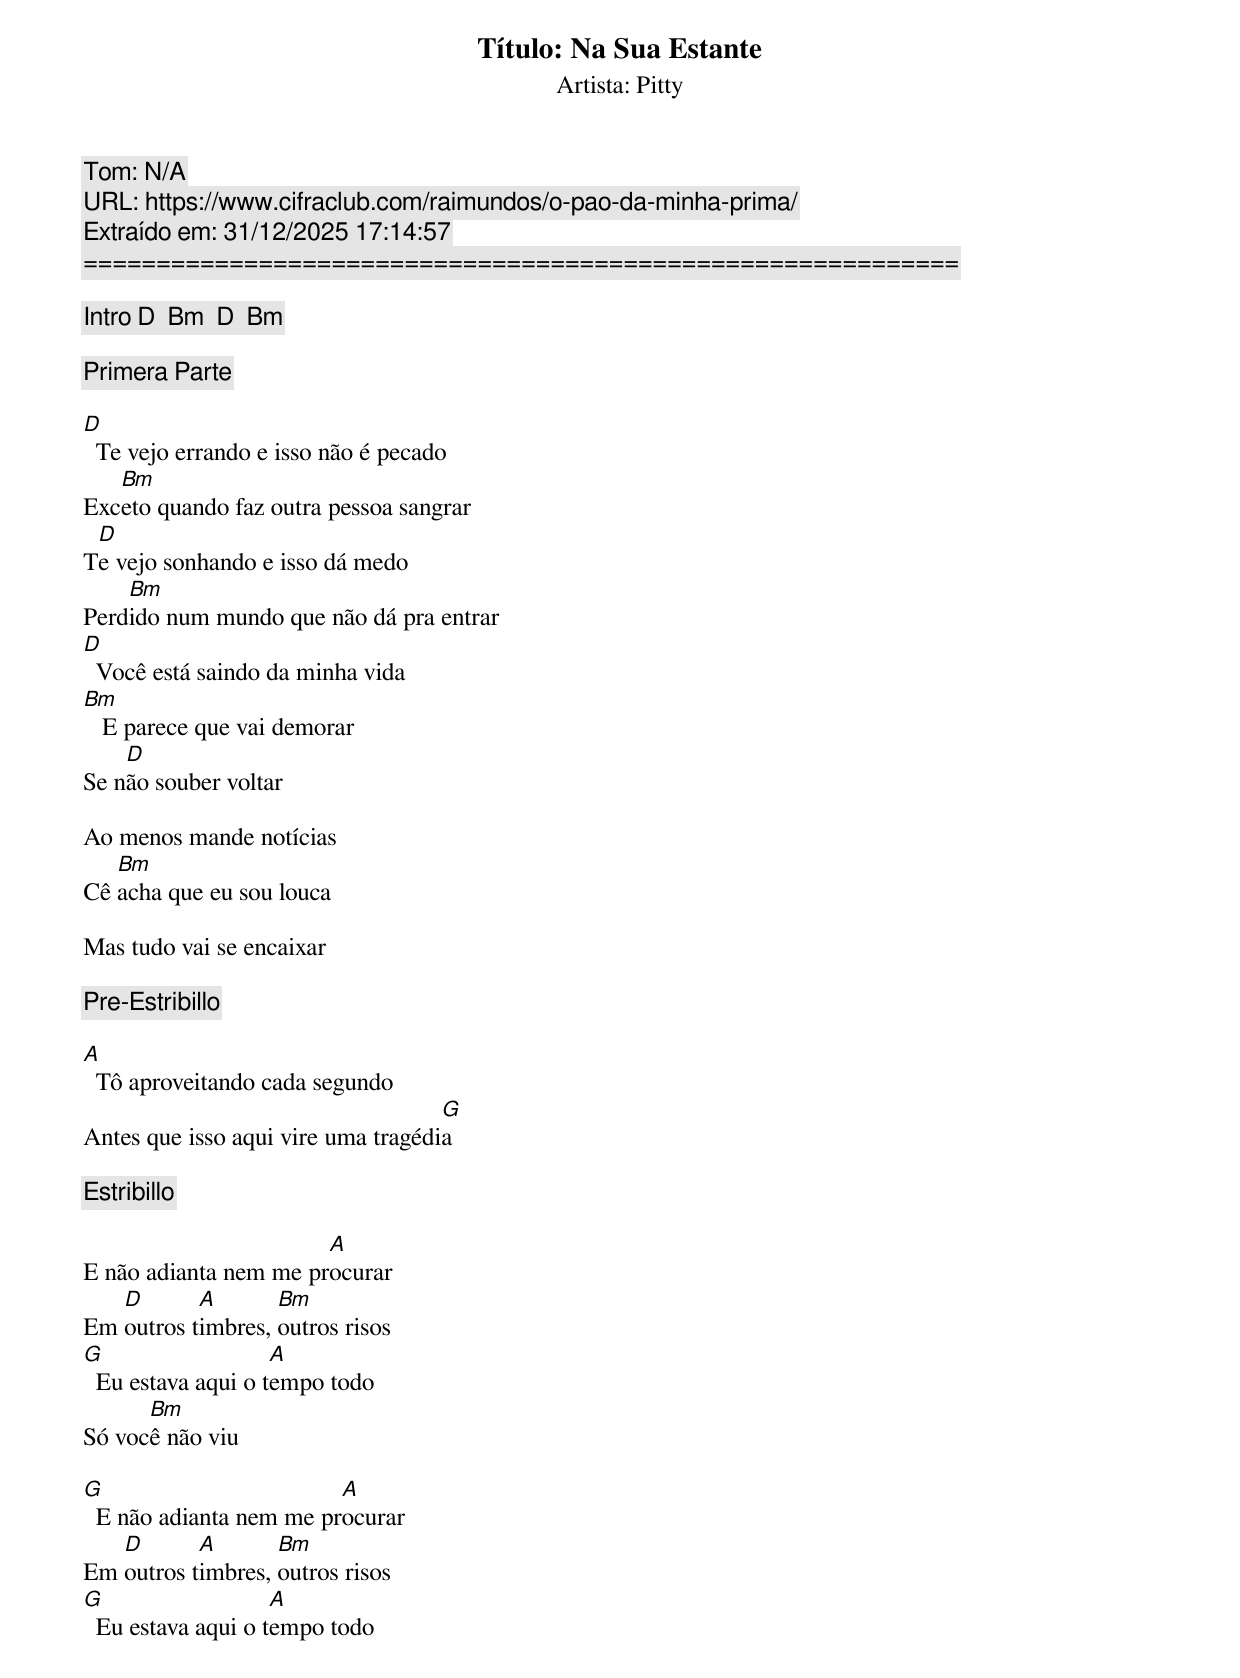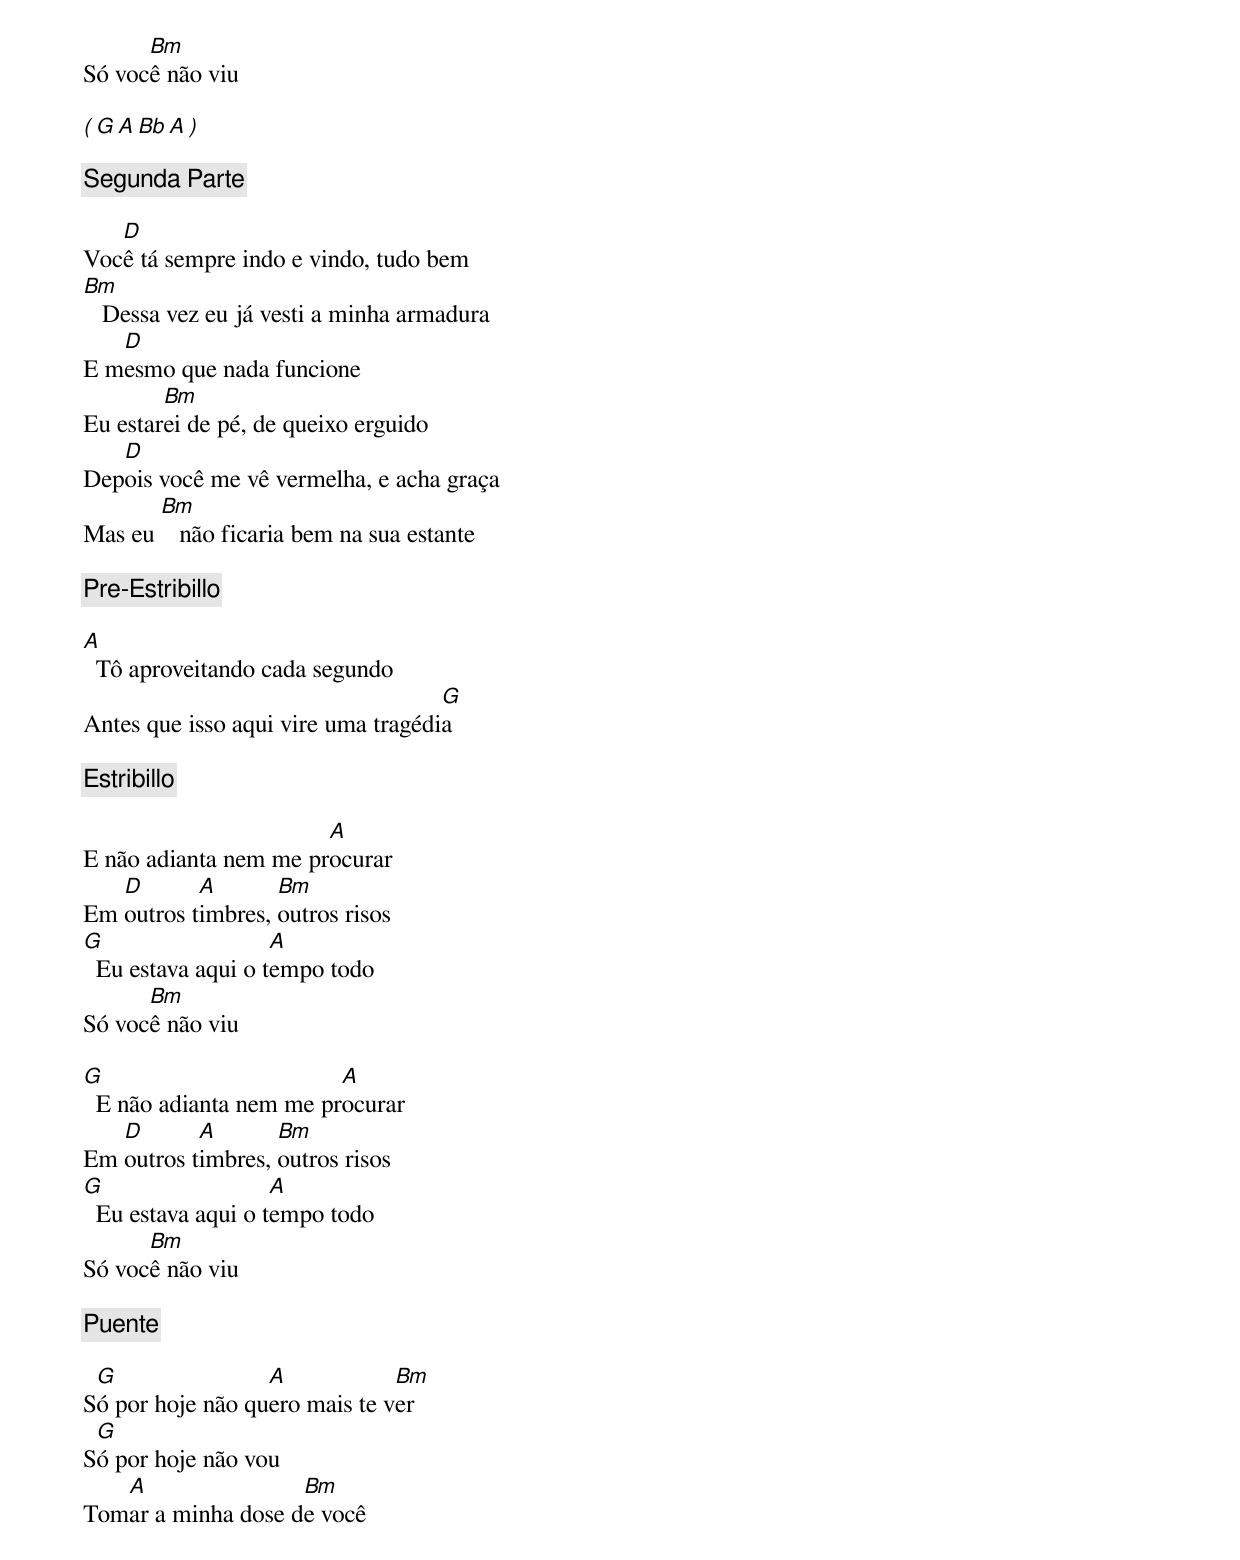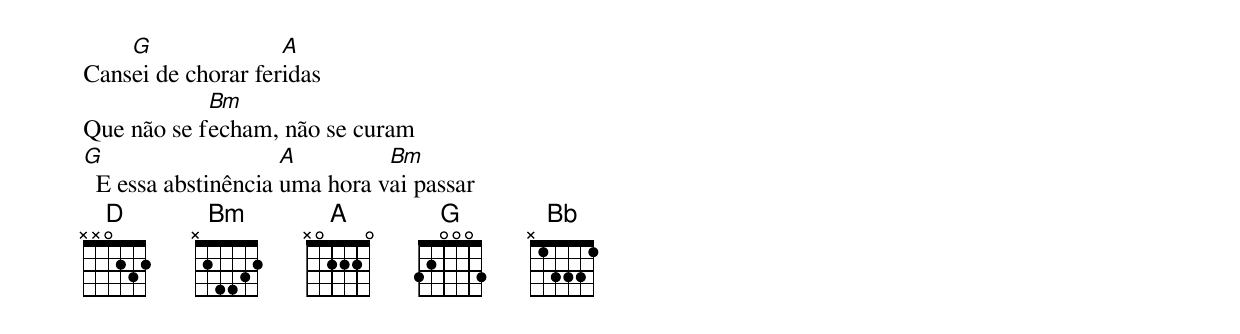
Título: Na Sua Estante
Artista: Pitty
Tom: N/A
URL: https://www.cifraclub.com/raimundos/o-pao-da-minha-prima/
Extraído em: 31/12/2025 17:14:57
============================================================

[Intro] D  Bm  D  Bm

[Primera Parte]

D
  Te vejo errando e isso não é pecado
   Bm
Exceto quando faz outra pessoa sangrar
 D
Te vejo sonhando e isso dá medo
    Bm
Perdido num mundo que não dá pra entrar
D
  Você está saindo da minha vida
Bm
   E parece que vai demorar
    D
Se não souber voltar

Ao menos mande notícias
   Bm
Cê acha que eu sou louca

Mas tudo vai se encaixar

[Pre-Estribillo]

A
  Tô aproveitando cada segundo
                                    G
Antes que isso aqui vire uma tragédia

[Estribillo]

                       A
E não adianta nem me procurar
   D       A       Bm
Em outros timbres, outros risos
G                   A
  Eu estava aqui o tempo todo
      Bm
Só você não viu

G                        A
  E não adianta nem me procurar
   D       A       Bm
Em outros timbres, outros risos
G                   A
  Eu estava aqui o tempo todo
      Bm
Só você não viu

( G  A  Bb  A )

[Segunda Parte]

   D
Você tá sempre indo e vindo, tudo bem
Bm
   Dessa vez eu já vesti a minha armadura
   D
E mesmo que nada funcione
        Bm
Eu estarei de pé, de queixo erguido
   D
Depois você me vê vermelha, e acha graça
       Bm
Mas eu    não ficaria bem na sua estante

[Pre-Estribillo]

A
  Tô aproveitando cada segundo
                                    G
Antes que isso aqui vire uma tragédia

[Estribillo]

                       A
E não adianta nem me procurar
   D       A       Bm
Em outros timbres, outros risos
G                   A
  Eu estava aqui o tempo todo
      Bm
Só você não viu

G                        A
  E não adianta nem me procurar
   D       A       Bm
Em outros timbres, outros risos
G                   A
  Eu estava aqui o tempo todo
      Bm
Só você não viu

[Puente]

 G                A            Bm
Só por hoje não quero mais te ver
 G
Só por hoje não vou
   A                Bm
Tomar a minha dose de você
    G               A
Cansei de chorar feridas
            Bm
Que não se fecham, não se curam
G                    A         Bm
  E essa abstinência uma hora vai passar
